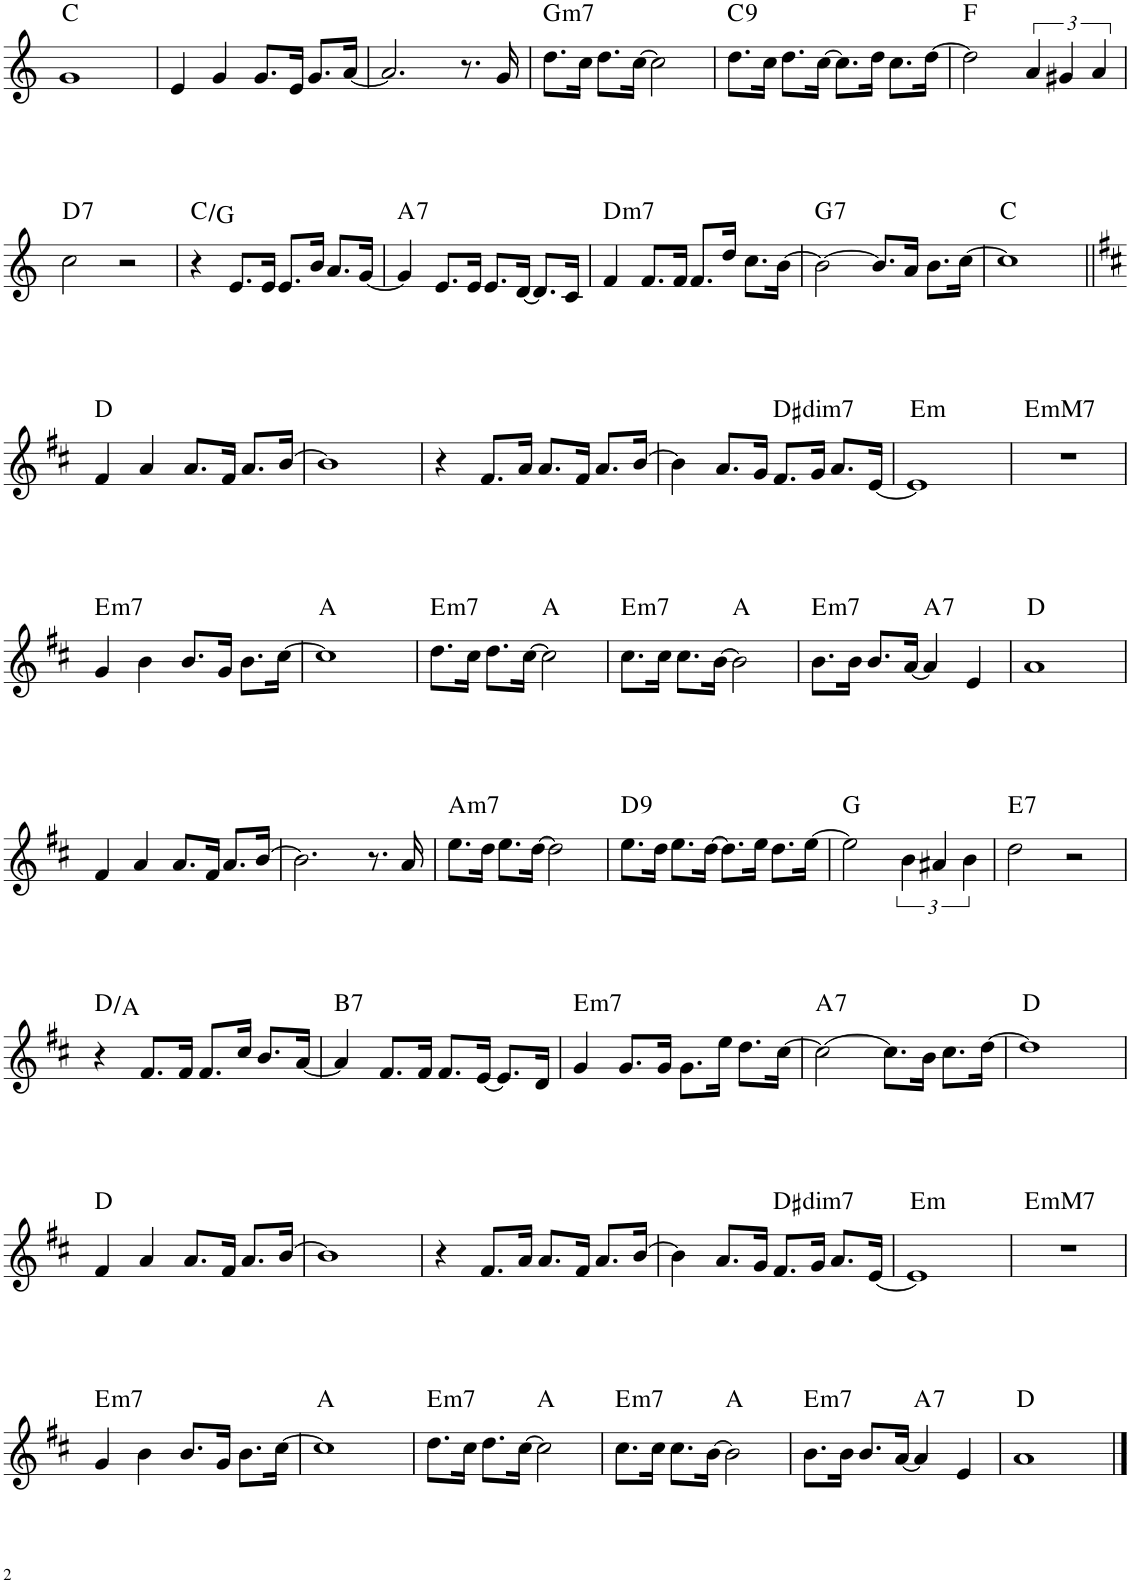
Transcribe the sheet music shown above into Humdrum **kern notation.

**kern	**harte
*part1	*part1
*staff1	*
*I"Piano	*
*I'Pno.	*
!!LO:PB:g=z
*clefG2	*
*k[]	*
*M4/4	*
=53	=53
1g	C:maj
=54	=54
4e/	.
4g/	.
8.g/L	.
16e/Jk	.
8.g/L	.
[16a/Jk	.
=55	=55
2.a/]	.
8.r	.
16g/	.
=56	=56
!	!LO:H:kt=m7
8.dd\L	G:min7
16cc\Jk	.
8.dd\L	.
[16cc\Jk	.
2cc\]	.
=57	=57
!	!LO:H:kt=9
8.dd\L	C:9
16cc\Jk	.
8.dd\L	.
[16cc\Jk	.
8.cc\L]	.
16dd\Jk	.
8.cc\L	.
[16dd\Jk	.
=58	=58
2dd\]	F:maj
6a/	.
6g#X/	.
6a/	.
!!LO:LB:g=z
=59	=59
!	!LO:H:kt=7
2cc\	D:7
2r	.
=60	=60
4r	C:maj/5
8.e/L	.
16e/Jk	.
8.e/L	.
16b/Jk	.
8.a/L	.
[16g/Jk	.
=61	=61
!	!LO:H:kt=7
4g/]	A:7
8.e/L	.
16e/Jk	.
8.e/L	.
[16d/Jk	.
8.d/L]	.
16c/Jk	.
=62	=62
!	!LO:H:kt=m7
4f/	D:min7
8.f/L	.
16f/Jk	.
8.f/L	.
16dd/Jk	.
8.cc\L	.
[16b\Jk	.
=63	=63
!	!LO:H:kt=7
2b\_	G:7
8.b/L]	.
16a/Jk	.
8.b\L	.
[16cc\Jk	.
=64	=64
1cc]	C:maj
!!LO:LB:g=z
=65||	=65||
*k[f#c#]	*
4f#/	D:maj
4a/	.
8.a/L	.
16f#/Jk	.
8.a/L	.
[16b/Jk	.
=66	=66
1b]	.
=67	=67
4r	.
8.f#/L	.
16a/Jk	.
8.a/L	.
16f#/Jk	.
8.a/L	.
[16b/Jk	.
=68	=68
4b\]	.
8.a/L	.
16g/Jk	.
!	!LO:H:kt=dim7
8.f#/L	D#:dim7
16g/Jk	.
8.a/L	.
[16e/Jk	.
=69	=69
!	!LO:H:kt=m
1e]	E:min
=70	=70
!	!LO:H:kt=mM7
1r	E:minmaj7
!!LO:LB:g=z
=71	=71
!	!LO:H:kt=m7
4g/	E:min7
4b\	.
8.b/L	.
16g/Jk	.
8.b\L	.
[16cc#\Jk	.
=72	=72
1cc#]	A:maj
=73	=73
!	!LO:H:kt=m7
8.dd\L	E:min7
16cc#\Jk	.
8.dd\L	.
[16cc#\Jk	.
2cc#\]	A:maj
=74	=74
!	!LO:H:kt=m7
8.cc#\L	E:min7
16cc#\Jk	.
8.cc#\L	.
[16b\Jk	.
2b\]	A:maj
=75	=75
!	!LO:H:kt=m7
8.b\L	E:min7
16b\Jk	.
8.b/L	.
[16a/Jk	.
!	!LO:H:kt=7
4a/]	A:7
4e/	.
=76	=76
1a	D:maj
!!LO:LB:g=z
=77	=77
4f#/	.
4a/	.
8.a/L	.
16f#/Jk	.
8.a/L	.
[16b/Jk	.
=78	=78
2.b\]	.
8.r	.
16a/	.
=79	=79
!	!LO:H:kt=m7
8.ee\L	A:min7
16dd\Jk	.
8.ee\L	.
[16dd\Jk	.
2dd\]	.
=80	=80
!	!LO:H:kt=9
8.ee\L	D:9
16dd\Jk	.
8.ee\L	.
[16dd\Jk	.
8.dd\L]	.
16ee\Jk	.
8.dd\L	.
[16ee\Jk	.
=81	=81
2ee\]	G:maj
6b\	.
6a#X/	.
6b\	.
=82	=82
!	!LO:H:kt=7
2dd\	E:7
2r	.
!!LO:LB:g=z
=83	=83
4r	D:maj/5
8.f#/L	.
16f#/Jk	.
8.f#/L	.
16cc#/Jk	.
8.b/L	.
[16a/Jk	.
=84	=84
!	!LO:H:kt=7
4a/]	B:7
8.f#/L	.
16f#/Jk	.
8.f#/L	.
[16e/Jk	.
8.e/L]	.
16d/Jk	.
=85	=85
!	!LO:H:kt=m7
4g/	E:min7
8.g/L	.
16g/Jk	.
8.g\L	.
16ee\Jk	.
8.dd\L	.
[16cc#\Jk	.
=86	=86
!	!LO:H:kt=7
2cc#\_	A:7
8.cc#\L]	.
16b\Jk	.
8.cc#\L	.
[16dd\Jk	.
=87	=87
1dd]	D:maj
!!LO:LB:g=z
=88	=88
4f#/	D:maj
4a/	.
8.a/L	.
16f#/Jk	.
8.a/L	.
[16b/Jk	.
=89	=89
1b]	.
=90	=90
4r	.
8.f#/L	.
16a/Jk	.
8.a/L	.
16f#/Jk	.
8.a/L	.
[16b/Jk	.
=91	=91
4b\]	.
8.a/L	.
16g/Jk	.
!	!LO:H:kt=dim7
8.f#/L	D#:dim7
16g/Jk	.
8.a/L	.
[16e/Jk	.
=92	=92
!	!LO:H:kt=m
1e]	E:min
=93	=93
!	!LO:H:kt=mM7
1r	E:minmaj7
!!LO:LB:g=z
=94	=94
!	!LO:H:kt=m7
4g/	E:min7
4b\	.
8.b/L	.
16g/Jk	.
8.b\L	.
[16cc#\Jk	.
=95	=95
1cc#]	A:maj
=96	=96
!	!LO:H:kt=m7
8.dd\L	E:min7
16cc#\Jk	.
8.dd\L	.
[16cc#\Jk	.
2cc#\]	A:maj
=97	=97
!	!LO:H:kt=m7
8.cc#\L	E:min7
16cc#\Jk	.
8.cc#\L	.
[16b\Jk	.
2b\]	A:maj
=98	=98
!	!LO:H:kt=m7
8.b\L	E:min7
16b\Jk	.
8.b/L	.
[16a/Jk	.
!	!LO:H:kt=7
4a/]	A:7
4e/	.
=99	=99
1a	D:maj
==	==
*-	*-
